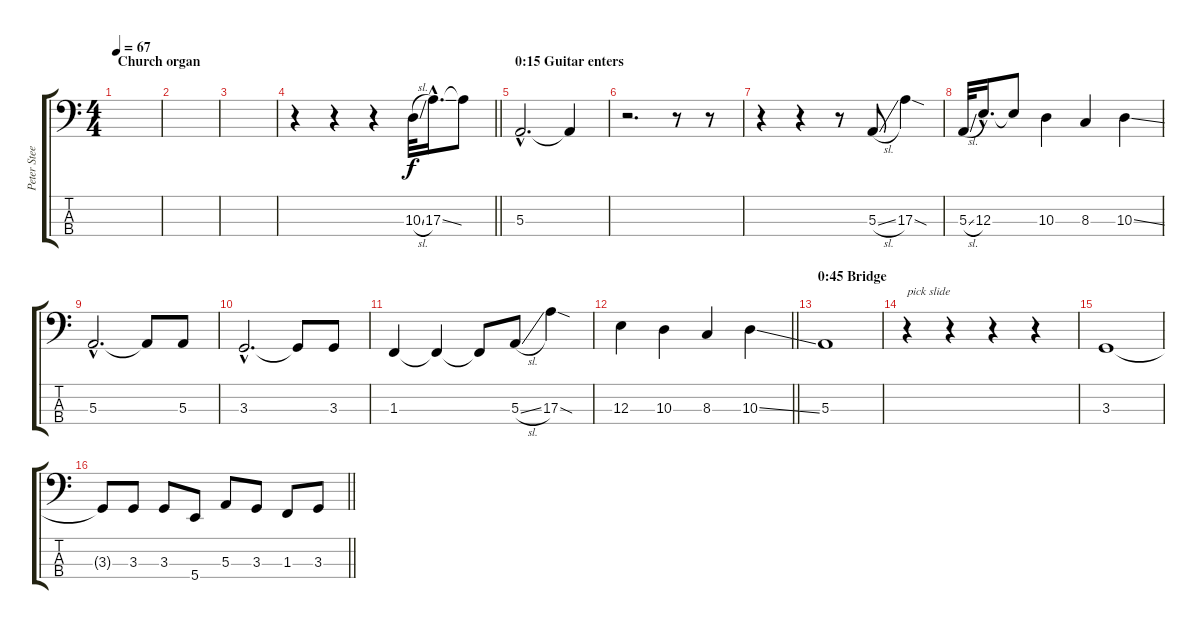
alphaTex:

\track ("Peter Steele R.I.P. (Bass Guitar)" "Peter Stee") {instrument electricbasspick}
\staff {score tabs}
\tuning (D2 A1 E1 B0) {hide}
\ts (4 4)
\section ("" "Church organ")
\tempo 67
\clef f4
\ks c
|
|
|
\barLineRight lightlight
r.4 r.4 r.4 10.3{sl}.32 17.3{ss hac}.16{d} 17.3{t}.8 |
\section ("" "0:15 Guitar enters")
5.3{hac}.2{d} 5.3{t}.4 |
r.2{d} r.8 r.8 |
r.4 r.4 r.8 5.3{sl}.8 17.3{sod}.4 |
5.3{sl}.32 12.3{hac}.16{d} 12.3{t}.8 10.3.4 8.3.4 10.3{ss}.4 |
5.3{hac}.2{d} 5.3{t}.8 5.3.8 |
3.3{hac}.2{d} 3.3{t}.8 3.3.8 |
1.3.4 1.3{t}.4 1.3{t}.8 5.3{sl}.8 17.3{sod}.4 |
\barLineRight lightlight
12.3.4 10.3.4 8.3.4 10.3{ss}.4 |
\section ("" "0:45 Bridge")
5.3.1 |
r.4{txt "pick slide"} r.4 r.4 r.4 |
3.3.1 |
\barLineRight lightlight
3.3{t}.8 3.3.8 3.3.8 5.4.8 5.3.8 3.3.8 1.3.8 3.3.8
